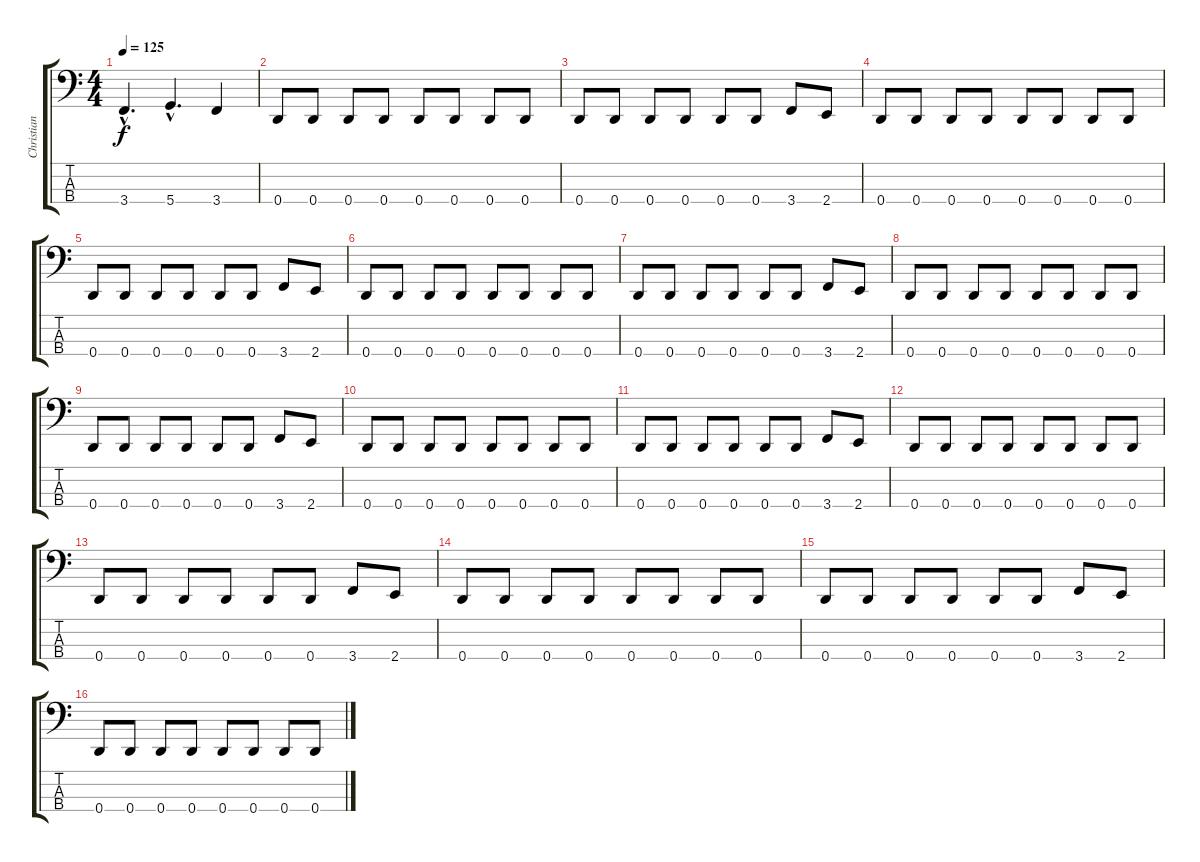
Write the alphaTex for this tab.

\track ("Christian Giesler" "Christian ") {instrument electricbassfinger}
\staff {score tabs}
\tuning (F2 C2 G1 D1) {hide}
\ts (4 4)
\tempo 125
\clef f4
\ks c
3.4{hac}.4{d dy f} 5.4{hac}.4{d} 3.4.4 |
0.4.8 0.4.8 0.4.8 0.4.8 0.4.8 0.4.8 0.4.8 0.4.8 |
0.4.8 0.4.8 0.4.8 0.4.8 0.4.8 0.4.8 3.4.8 2.4.8 |
0.4.8 0.4.8 0.4.8 0.4.8 0.4.8 0.4.8 0.4.8 0.4.8 |
0.4.8 0.4.8 0.4.8 0.4.8 0.4.8 0.4.8 3.4.8 2.4.8 |
0.4.8 0.4.8 0.4.8 0.4.8 0.4.8 0.4.8 0.4.8 0.4.8 |
0.4.8 0.4.8 0.4.8 0.4.8 0.4.8 0.4.8 3.4.8 2.4.8 |
0.4.8 0.4.8 0.4.8 0.4.8 0.4.8 0.4.8 0.4.8 0.4.8 |
0.4.8 0.4.8 0.4.8 0.4.8 0.4.8 0.4.8 3.4.8 2.4.8 |
0.4.8 0.4.8 0.4.8 0.4.8 0.4.8 0.4.8 0.4.8 0.4.8 |
0.4.8 0.4.8 0.4.8 0.4.8 0.4.8 0.4.8 3.4.8 2.4.8 |
0.4.8 0.4.8 0.4.8 0.4.8 0.4.8 0.4.8 0.4.8 0.4.8 |
0.4.8 0.4.8 0.4.8 0.4.8 0.4.8 0.4.8 3.4.8 2.4.8 |
0.4.8 0.4.8 0.4.8 0.4.8 0.4.8 0.4.8 0.4.8 0.4.8 |
0.4.8 0.4.8 0.4.8 0.4.8 0.4.8 0.4.8 3.4.8 2.4.8 |
0.4.8 0.4.8 0.4.8 0.4.8 0.4.8 0.4.8 0.4.8 0.4.8
